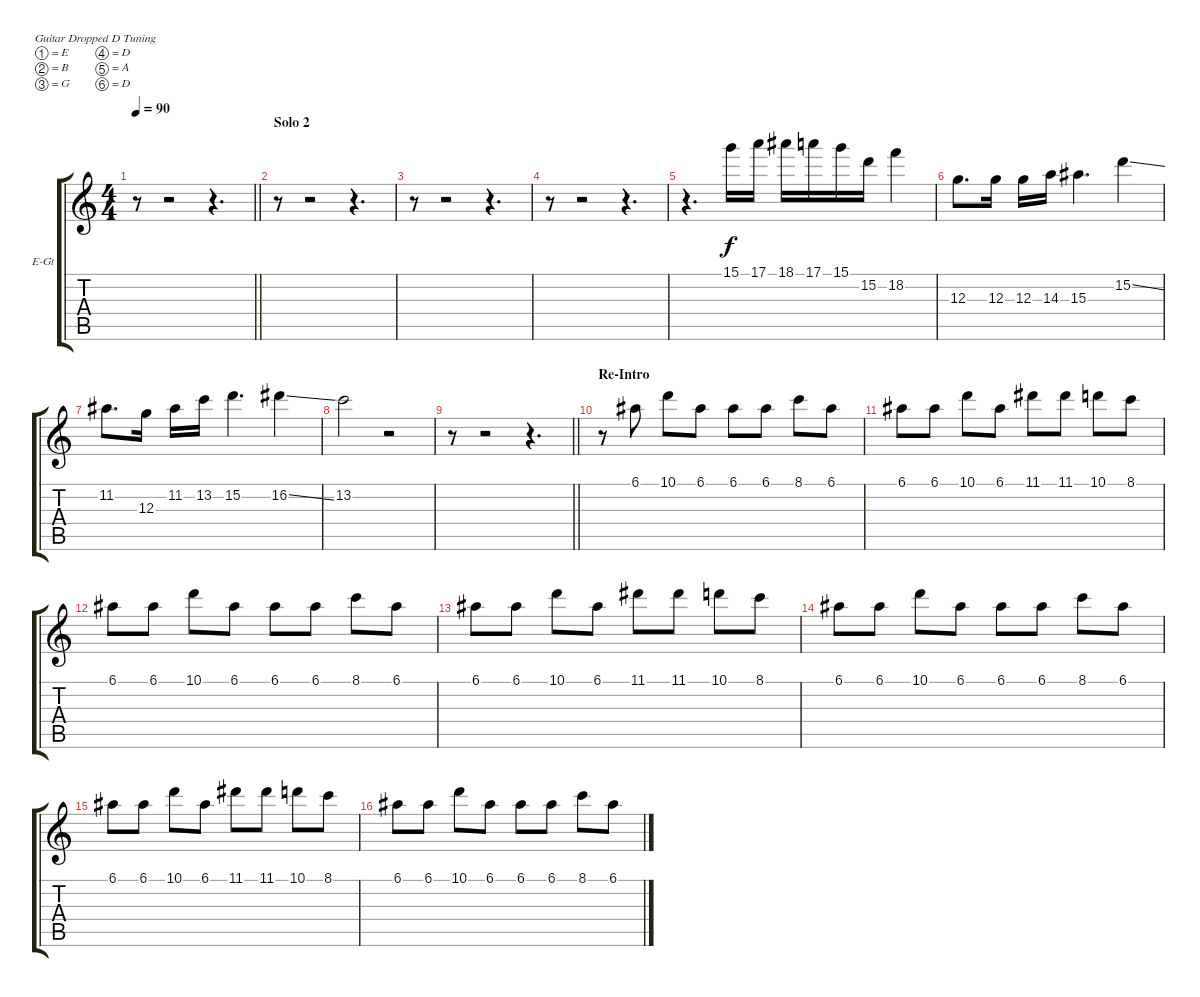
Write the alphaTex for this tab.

\bracketExtendMode groupsimilarinstruments
\firstSystemTrackNameOrientation horizontal
\otherSystemsTrackNameOrientation horizontal
\track ("Lead Right" "E-Gt") {instrument distortionguitar}
\staff {score tabs}
\tuning (E4 B3 G3 D3 A2 D2)
\ts (4 4)
\tempo 90
\clef g2
\barLineRight lightlight
\ks c
r.8{dy f} r.2 r.4{d} |
\section ("" "Solo 2")
r.8 r.2 r.4{d} |
r.8 r.2 r.4{d} |
r.8 r.2 r.4{d} |
r.4{d} 15.1.16 17.1.16 18.1.16 17.1.16 15.1.16 15.2.16 18.2.4 |
12.3.8{d} 12.3.16 12.3.16 14.3.16 15.3.4{d} 15.2{ss}.4 |
11.2.8{d} 12.3.16 11.2.16 13.2.16 15.2.4{d} 16.2{ss}.4 |
13.2.2 r.2 |
\barLineRight lightlight
r.8 r.2 r.4{d} |
\section ("" "Re-Intro")
r.8 6.1.8 10.1.8 6.1.8 6.1.8 6.1.8 8.1.8 6.1.8 |
6.1.8 6.1.8 10.1.8 6.1.8 11.1.8 11.1.8 10.1.8 8.1.8 |
6.1.8 6.1.8 10.1.8 6.1.8 6.1.8 6.1.8 8.1.8 6.1.8 |
6.1.8 6.1.8 10.1.8 6.1.8 11.1.8 11.1.8 10.1.8 8.1.8 |
6.1.8 6.1.8 10.1.8 6.1.8 6.1.8 6.1.8 8.1.8 6.1.8 |
6.1.8 6.1.8 10.1.8 6.1.8 11.1.8 11.1.8 10.1.8 8.1.8 |
6.1.8 6.1.8 10.1.8 6.1.8 6.1.8 6.1.8 8.1.8 6.1.8
